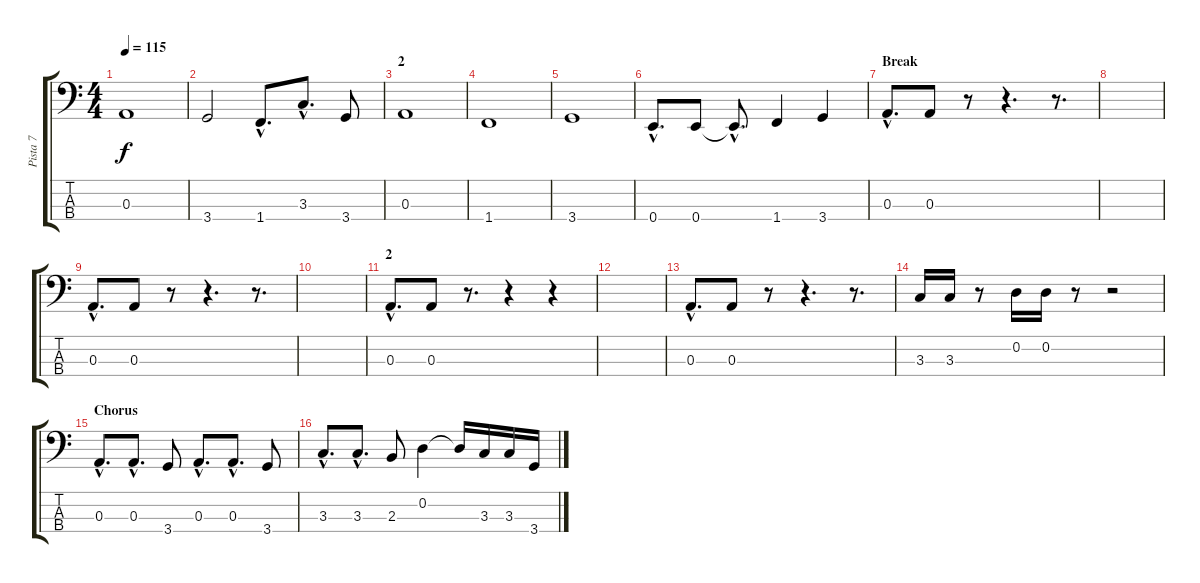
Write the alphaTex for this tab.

\track ("Pista 7" "Pista 7") {instrument electricbassfinger}
\staff {score tabs}
\tuning (G2 D2 A1 E1) {hide}
\ts (4 4)
\tempo 115
\clef f4
\ks c
0.3.1{dy f} |
3.4.2 1.4{hac}.8{d} 3.3{hac}.8{d} 3.4.8 |
\section ("" "2")
0.3.1 |
1.4.1 |
3.4.1 |
0.4{hac}.8{d} 0.4.8 0.4{hac t}.8{d} 1.4.4 3.4.4 |
\section ("" "Break")
0.3{hac}.8{d} 0.3.8 r.8 r.4{d} r.8{d} |
|
0.3{hac}.8{d} 0.3.8 r.8 r.4{d} r.8{d} |
|
\section ("" "2")
0.3{hac}.8{d} 0.3.8 r.8{d} r.4 r.4 |
|
0.3{hac}.8{d} 0.3.8 r.8 r.4{d} r.8{d} |
3.3.16 3.3.16 r.8 0.2.16 0.2.16 r.8 r.2 |
\section ("" "Chorus")
0.3{hac}.8{d} 0.3{hac}.8{d} 3.4.8 0.3{hac}.8{d} 0.3{hac}.8{d} 3.4.8 |
3.3{hac}.8{d} 3.3{hac}.8{d} 2.3.8 0.2.4 0.2{t}.16 3.3.16 3.3.16 3.4.16
